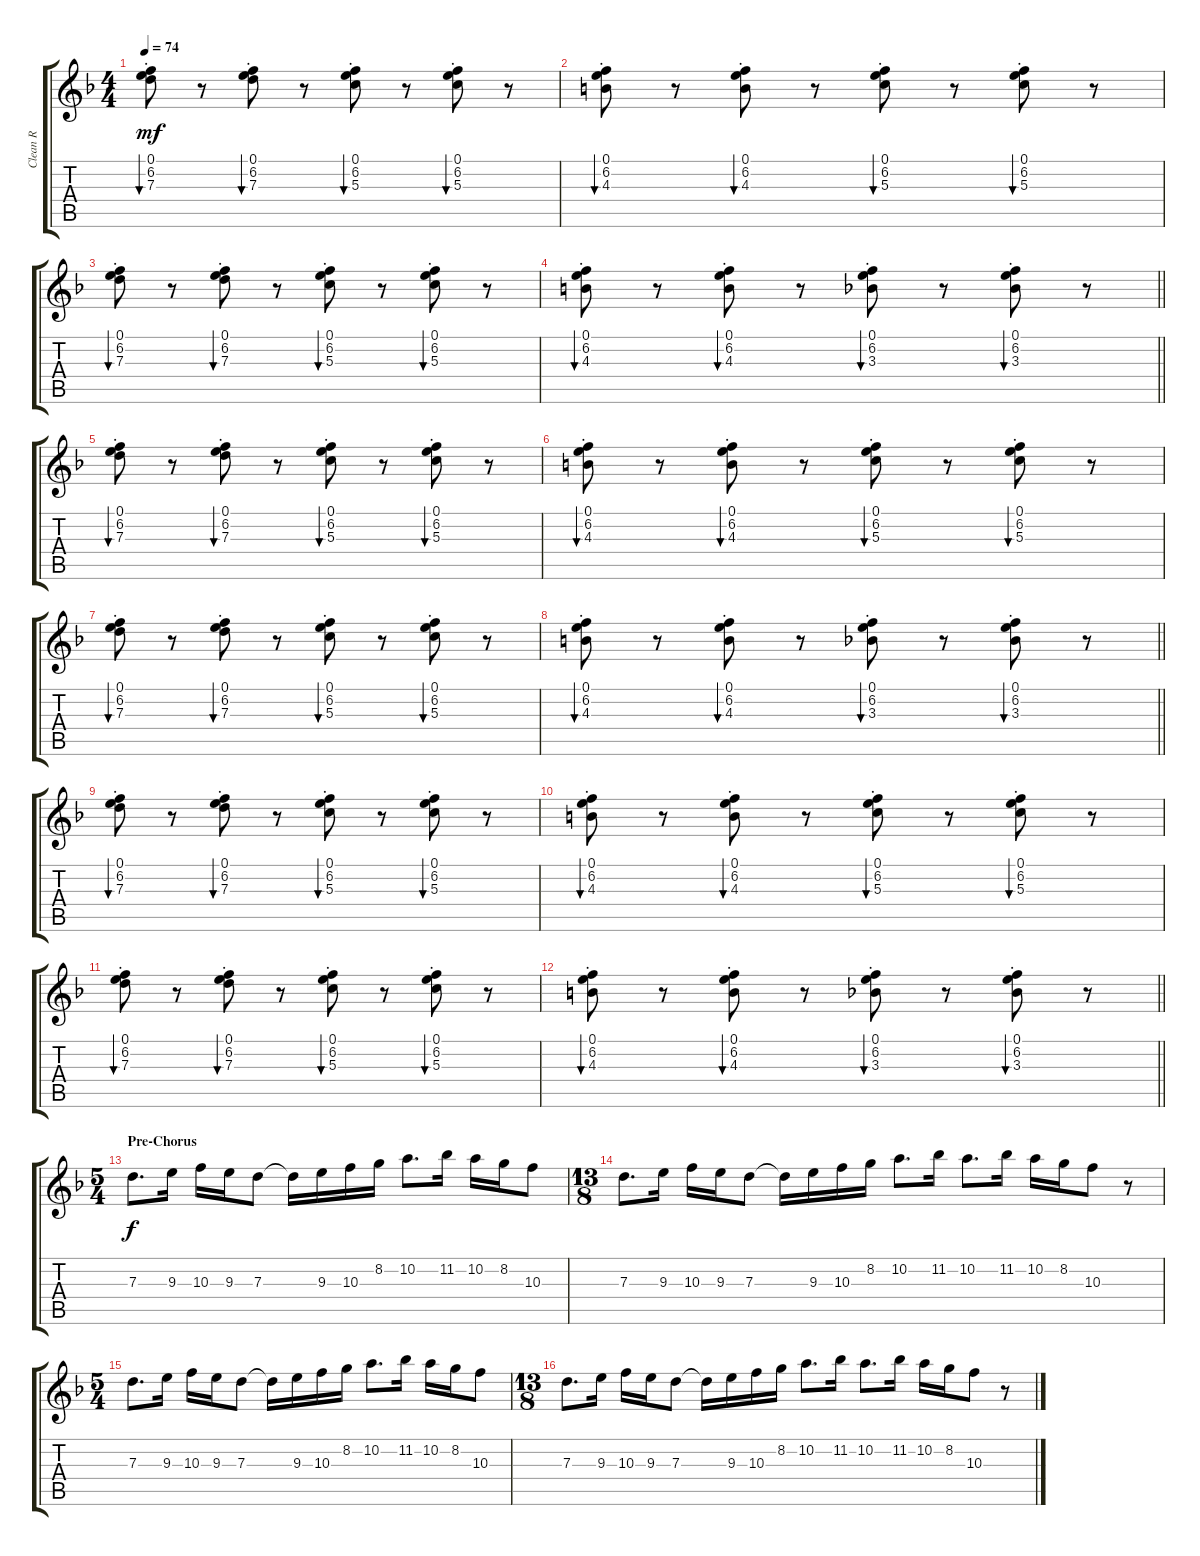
\track ("Clean R" "Clean R") {instrument electricguitarjazz}
\staff {score tabs}
\tuning (E4 B3 G3 D3 A2 D2) {hide}
\ts (4 4)
\tempo 74
\clef g2
\ks f
(0.1{st} 6.2{st} 7.3{st}).8{bu 240 dy mf} r.8 (0.1{st} 6.2{st} 7.3{st}).8{bu 240} r.8 (0.1{st} 6.2{st} 5.3{st}).8{bu 240} r.8 (0.1{st} 6.2{st} 5.3{st}).8{bu 240} r.8 |
(0.1{st} 6.2{st} 4.3{st}).8{bu 240} r.8 (0.1{st} 6.2{st} 4.3{st}).8{bu 240} r.8 (0.1{st} 6.2{st} 5.3{st}).8{bu 240} r.8 (0.1{st} 6.2{st} 5.3{st}).8{bu 240} r.8 |
(0.1{st} 6.2{st} 7.3{st}).8{bu 240} r.8 (0.1{st} 6.2{st} 7.3{st}).8{bu 240} r.8 (0.1{st} 6.2{st} 5.3{st}).8{bu 240} r.8 (0.1{st} 6.2{st} 5.3{st}).8{bu 240} r.8 |
\barLineRight lightlight
(0.1{st} 6.2{st} 4.3{st}).8{bu 240} r.8 (0.1{st} 6.2{st} 4.3{st}).8{bu 240} r.8 (0.1{st} 6.2{st} 3.3{st}).8{bu 240} r.8 (0.1{st} 6.2{st} 3.3{st}).8{bu 240} r.8 |
(0.1{st} 6.2{st} 7.3{st}).8{bu 240} r.8 (0.1{st} 6.2{st} 7.3{st}).8{bu 240} r.8 (0.1{st} 6.2{st} 5.3{st}).8{bu 240} r.8 (0.1{st} 6.2{st} 5.3{st}).8{bu 240} r.8 |
(0.1{st} 6.2{st} 4.3{st}).8{bu 240} r.8 (0.1{st} 6.2{st} 4.3{st}).8{bu 240} r.8 (0.1{st} 6.2{st} 5.3{st}).8{bu 240} r.8 (0.1{st} 6.2{st} 5.3{st}).8{bu 240} r.8 |
(0.1{st} 6.2{st} 7.3{st}).8{bu 240} r.8 (0.1{st} 6.2{st} 7.3{st}).8{bu 240} r.8 (0.1{st} 6.2{st} 5.3{st}).8{bu 240} r.8 (0.1{st} 6.2{st} 5.3{st}).8{bu 240} r.8 |
\barLineRight lightlight
(0.1{st} 6.2{st} 4.3{st}).8{bu 240} r.8 (0.1{st} 6.2{st} 4.3{st}).8{bu 240} r.8 (0.1{st} 6.2{st} 3.3{st}).8{bu 240} r.8 (0.1{st} 6.2{st} 3.3{st}).8{bu 240} r.8 |
(0.1{st} 6.2{st} 7.3{st}).8{bu 240} r.8 (0.1{st} 6.2{st} 7.3{st}).8{bu 240} r.8 (0.1{st} 6.2{st} 5.3{st}).8{bu 240} r.8 (0.1{st} 6.2{st} 5.3{st}).8{bu 240} r.8 |
(0.1{st} 6.2{st} 4.3{st}).8{bu 240} r.8 (0.1{st} 6.2{st} 4.3{st}).8{bu 240} r.8 (0.1{st} 6.2{st} 5.3{st}).8{bu 240} r.8 (0.1{st} 6.2{st} 5.3{st}).8{bu 240} r.8 |
(0.1{st} 6.2{st} 7.3{st}).8{bu 240} r.8 (0.1{st} 6.2{st} 7.3{st}).8{bu 240} r.8 (0.1{st} 6.2{st} 5.3{st}).8{bu 240} r.8 (0.1{st} 6.2{st} 5.3{st}).8{bu 240} r.8 |
\barLineRight lightlight
(0.1{st} 6.2{st} 4.3{st}).8{bu 240} r.8 (0.1{st} 6.2{st} 4.3{st}).8{bu 240} r.8 (0.1{st} 6.2{st} 3.3{st}).8{bu 240} r.8 (0.1{st} 6.2{st} 3.3{st}).8{bu 240} r.8 |
\ts (5 4)
\section ("" "Pre-Chorus")
7.3.8{d dy f} 9.3.16 10.3.16 9.3.16 7.3.8 7.3{t}.16 9.3.16 10.3.16 8.2.16 10.2.8{d} 11.2.16 10.2.16 8.2.16 10.3.8 |
\ts (13 8)
7.3.8{d} 9.3.16 10.3.16 9.3.16 7.3.8 7.3{t}.16 9.3.16 10.3.16 8.2.16 10.2.8{d} 11.2.16 10.2.8{d} 11.2.16 10.2.16 8.2.16 10.3.8 r.8 |
\ts (5 4)
7.3.8{d} 9.3.16 10.3.16 9.3.16 7.3.8 7.3{t}.16 9.3.16 10.3.16 8.2.16 10.2.8{d} 11.2.16 10.2.16 8.2.16 10.3.8 |
\ts (13 8)
7.3.8{d} 9.3.16 10.3.16 9.3.16 7.3.8 7.3{t}.16 9.3.16 10.3.16 8.2.16 10.2.8{d} 11.2.16 10.2.8{d} 11.2.16 10.2.16 8.2.16 10.3.8 r.8
